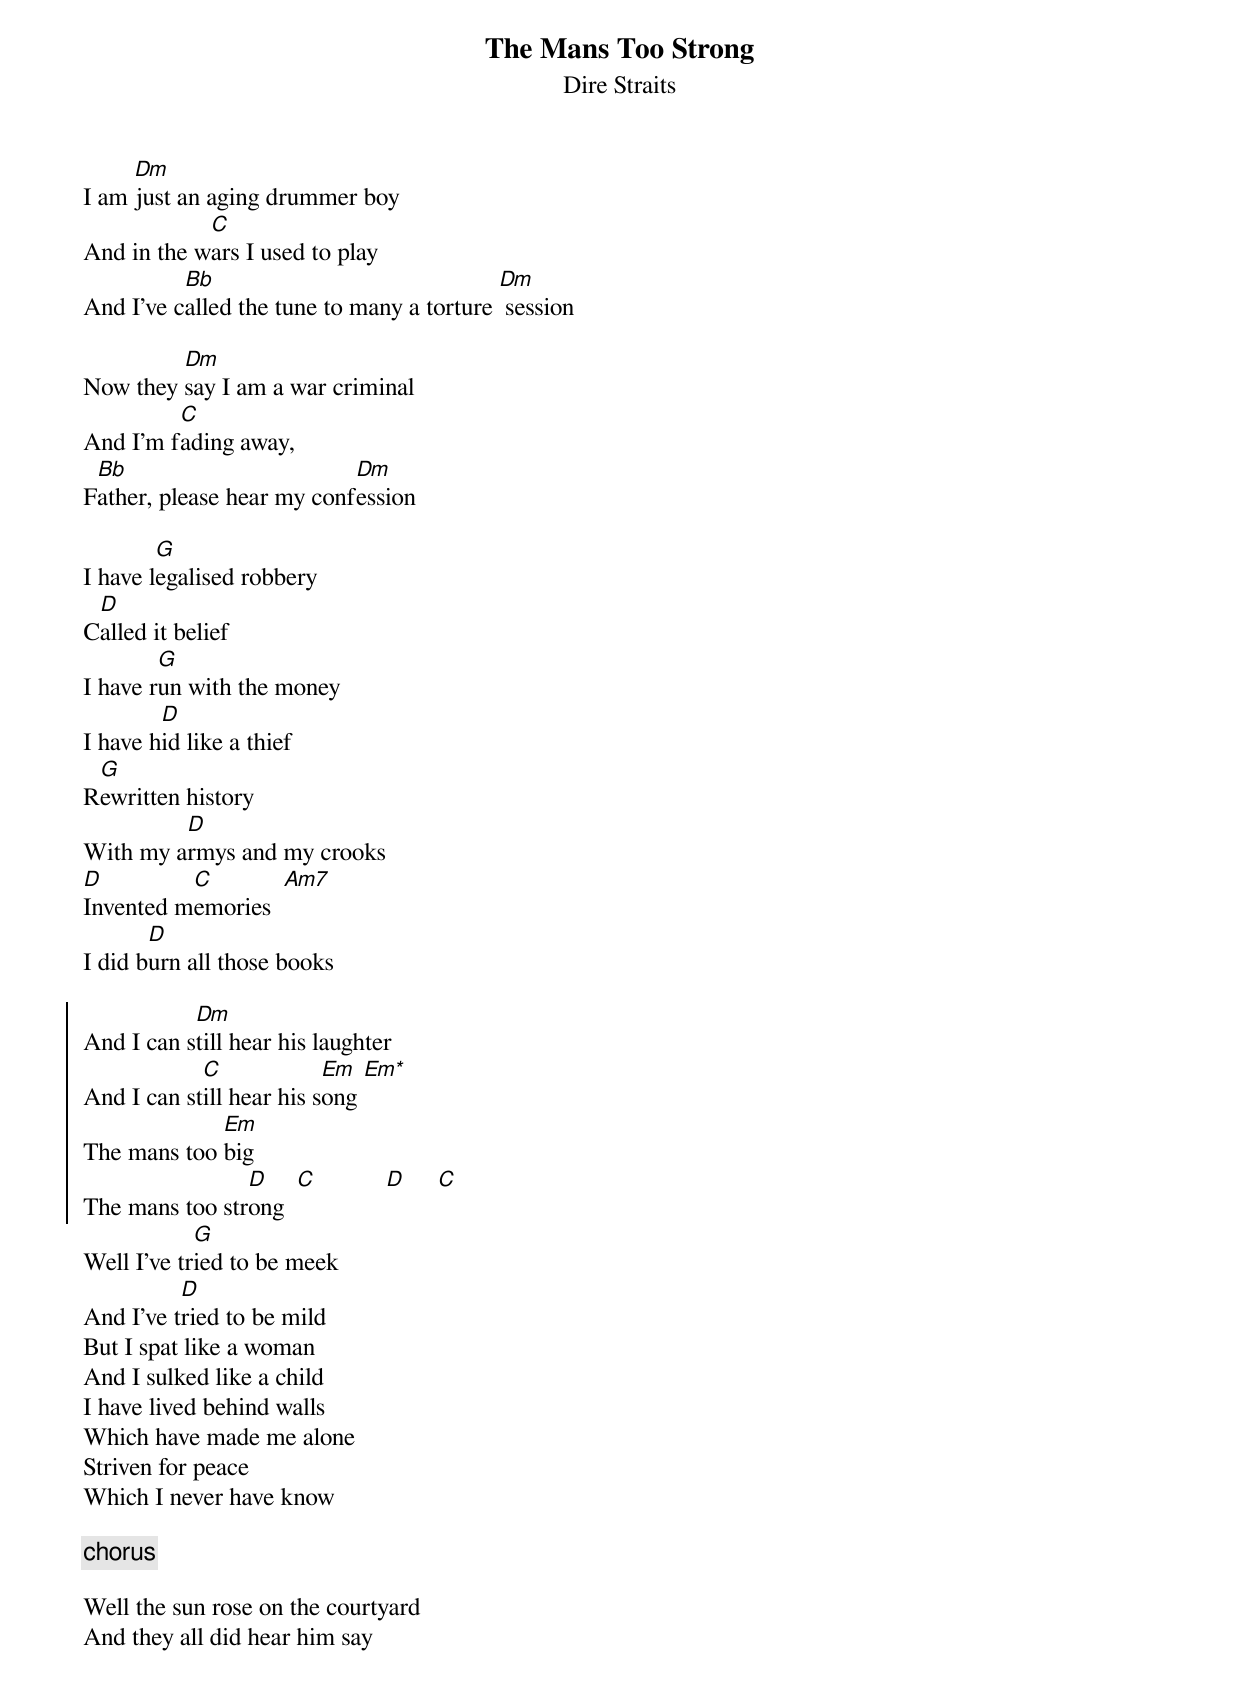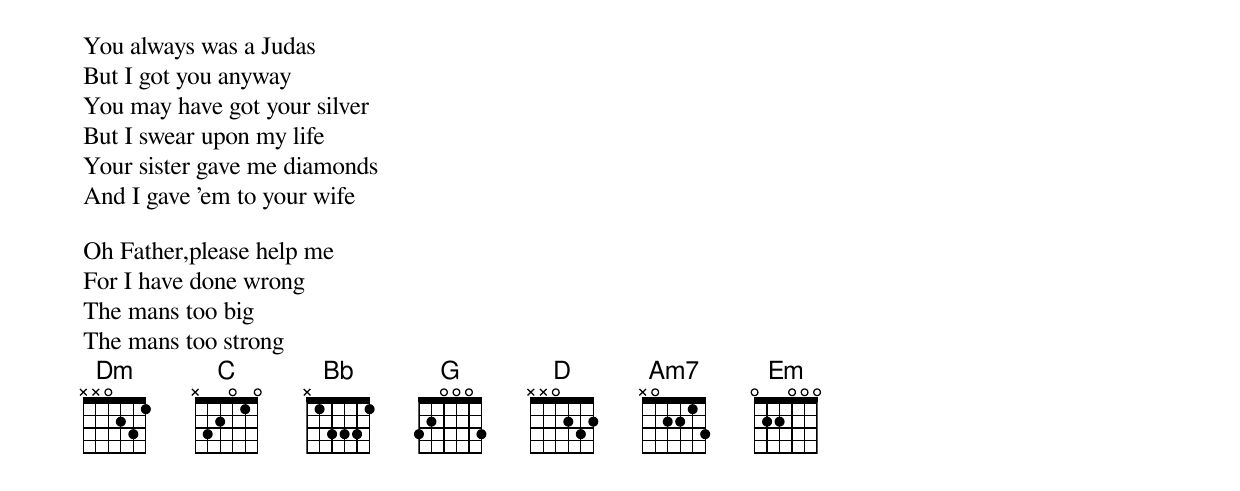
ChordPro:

{t:The Mans Too Strong}
{st:Dire Straits}
{define Em* 1 2 0 0 2 2 0}
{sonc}
I am [Dm]just an aging drummer boy
And in the w[C]ars I used to play
And I've c[Bb]alled the tune to many a torture [Dm] session

Now they [Dm]say I am a war criminal
And I'm f[C]ading away,
F[Bb]ather, please hear my conf[Dm]ession

I have l[G]egalised robbery
C[D]alled it belief
I have r[G]un with the money
I have h[D]id like a thief
R[G]ewritten history
With my a[D]rmys and my crooks
[D]Invented m[C]emories  [Am7]
I did b[D]urn all those books

{soc}
And I can s[Dm]till hear his laughter
And I can st[C]ill hear his s[Em]ong [Em*]
The mans too [Em]big
The mans too str[D]ong  [C]           [D]     [C]
{eoc}
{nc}
Well I've tr[G]ied to be meek
And I've t[D]ried to be mild
But I spat like a woman
And I sulked like a child
I have lived behind walls
Which have made me alone
Striven for peace
Which I never have know

{c:chorus}

Well the sun rose on the courtyard
And they all did hear him say
You always was a Judas
But I got you anyway
You may have got your silver
But I swear upon my life
Your sister gave me diamonds
And I gave 'em to your wife

Oh Father,please help me
For I have done wrong
The mans too big
The mans too strong
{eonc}
